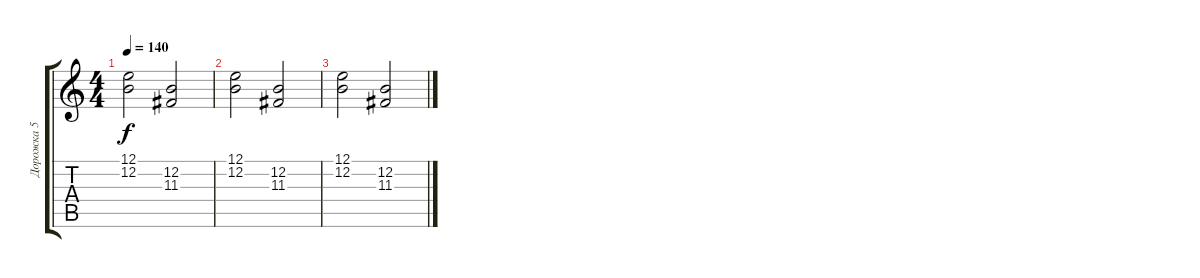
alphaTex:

\track ("Дорожка 5" "Дорожка 5") {instrument drawbarorgan}
\staff {score tabs}
\tuning (E4 B3 G3 D3 A2 E2) {hide}
\ts (4 4)
\tempo 140
\clef g2
\ks c
(12.1 12.2).2{dy f} (12.2 11.3).2 |
(12.1 12.2).2 (12.2 11.3).2 |
(12.1 12.2).2 (12.2 11.3).2
